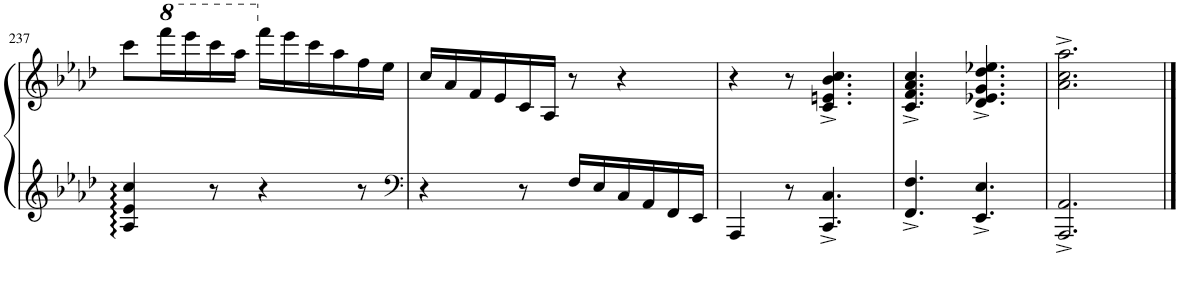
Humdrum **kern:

**kern	**kern
*part1	*part1
*staff2	*staff1
*I"Piano	*
*I'Pno.	*
!!LO:PB:g=z
*clefG2	*clefG2
*k[b-e-a-d-]	*k[b-e-a-d-]
*M6/8	*M6/8
=237	=237
4A-/ 4e-/ 4cc/	8ccc\L
*	*8va
.	16ffff\L
.	16eeee-\
8r	16cccc\
.	16aaa-\JJ
*	*X8va
4r	16fff\LL
.	16eee-\
.	16ccc\
.	16aa-\
8r	16ff\
.	16ee-\JJ
=238	=238
*clefF4	*
4r	16cc/LL
.	16a-/
.	16f/
.	16e-/
8r	16c/
.	16A-/JJ
16F/LL	8r
16E-/	.
16C/	4r
16AA-/	.
16FF/	.
16EE-/JJ	.
=239	=239
4AAA-/	4r
8r	8r
4.CC/^ 4.C/^	4.c/^ 4.en/^ 4.b-/^ 4.cc/^
=240	=240
4.FF/^ 4.F/^	4.c/^ 4.f/^ 4.a-/^ 4.cc/^
4.EE-/^ 4.E-/^	4.d-/^ 4.e-X/^ 4.g/^ 4.dd-/^ 4.ee-X/^
=241	=241
2.AAA-/^ 2.AA-/^	2.a-\^ 2.cc\^ 2.aa-\^
==	==
*-	*-
